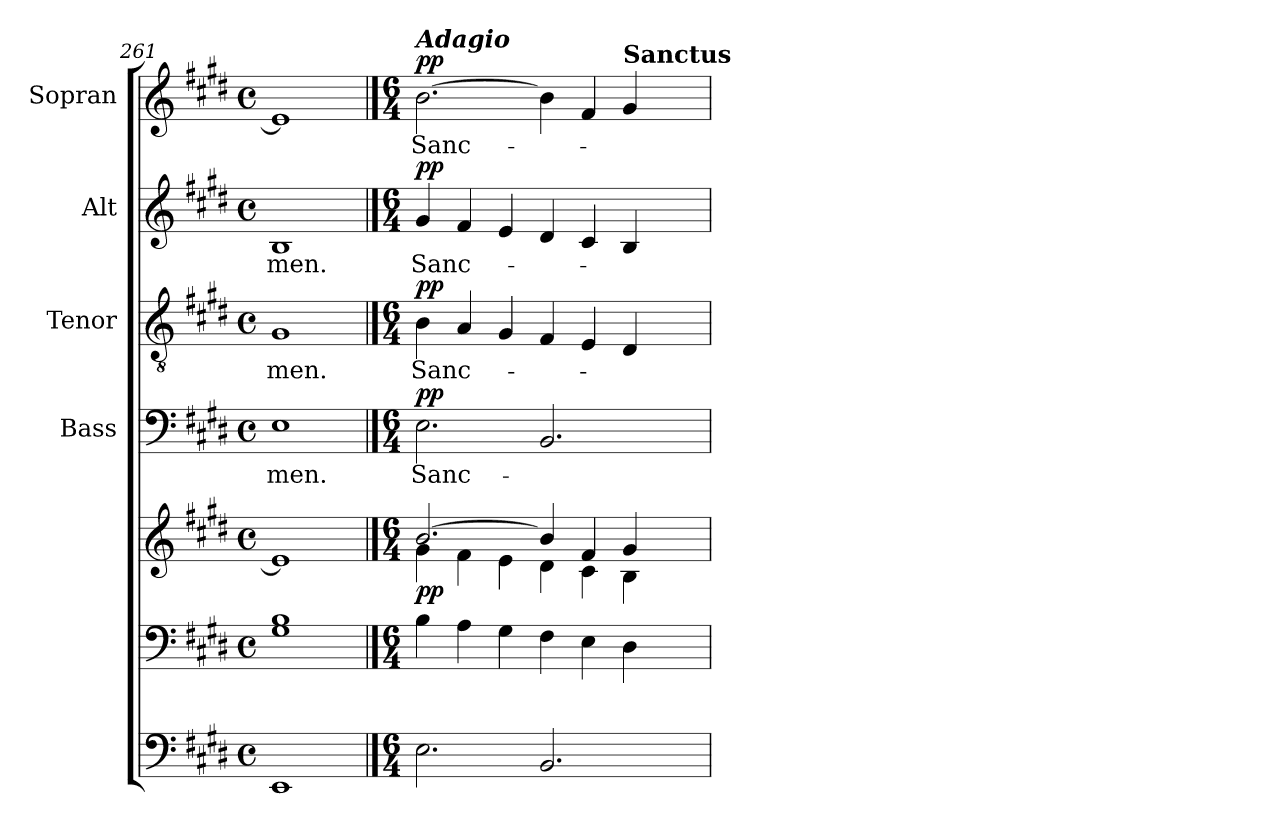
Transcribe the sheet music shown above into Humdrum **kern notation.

**kern	**kern	**kern	**dynam	**kern	**text	**dynam	**kern	**text	**dynam	**kern	**text	**dynam	**kern	**text	**dynam
*part6	*part5	*part5	*part5	*part4	*part4	*part4	*part3	*part3	*part3	*part2	*part2	*part2	*part1	*part1	*part1
*staff7	*staff6	*staff5	*staff5/6	*staff4	*staff4	*staff4	*staff3	*staff3	*staff3	*staff2	*staff2	*staff2	*staff1	*staff1	*staff1
*	*	*	*	*I"Bass	*	*	*I"Tenor	*	*	*I"Alt	*	*	*I"Sopran	*	*
*	*	*	*	*I'B.	*	*	*I'T.	*	*	*I'A.	*	*	*I'S.	*	*
*clefF4	*clefF4	*clefG2	*	*clefF4	*	*	*clefGv2	*	*	*clefG2	*	*	*clefG2	*	*
*ITrd7c12	*	*	*	*	*	*	*	*	*	*	*	*	*	*	*
*k[f#c#g#d#]	*k[f#c#g#d#]	*k[f#c#g#d#]	*	*k[f#c#g#d#]	*	*	*k[f#c#g#d#]	*	*	*k[f#c#g#d#]	*	*	*k[f#c#g#d#]	*	*
*E:	*E:	*E:	*	*E:	*	*	*E:	*	*	*E:	*	*	*E:	*	*
*M4/4	*M4/4	*M4/4	*	*M4/4	*	*	*M4/4	*	*	*M4/4	*	*	*M4/4	*	*
*met(c)	*met(c)	*met(c)	*	*met(c)	*	*	*met(c)	*	*	*met(c)	*	*	*met(c)	*	*
=261	=261	=261	=261	=261	=261	=261	=261	=261	=261	=261	=261	=261	=261	=261	=261
!	!	!	!	!	!LO:LY:b	!	!	!LO:LY:b	!	!	!LO:LY:b	!	!	!	!
1EEE	1G# 1B	1e]	.	1E	-men.	.	1G#	-men.	.	1B	-men.	.	1e]	.	.
!!LO:LB:g=z
==262	==262	==262	==262	==262	==262	==262	==262	==262	==262	==262	==262	==262	==262	==262	==262
*M6/4	*M6/4	*M6/4	*	*M6/4	*	*	*M6/4	*	*	*M6/4	*	*	*M6/4	*	*
*	*	*^	*	*	*	*	*	*	*	*	*	*	*	*	*
!	!	!	!	!	!	!	!	!	!	!	!	!	!	!LO:TX:a:Bi:t=Adagio	!	!
!	!	!	!	!LO:DY:b	!	!LO:LY:b	!LO:DY:a	!	!LO:LY:b	!LO:DY:a	!	!LO:LY:b	!LO:DY:a	!	!LO:LY:b	!LO:DY:a
2.EE\	4B\	[>2.b/	4g#\	pp	2.E\	Sanc-	pp	4B\	Sanc-	pp	4g#/	Sanc-	pp	[2.b\	Sanc-	pp
.	4A\	.	4f#\	.	.	.	.	4A/	.	.	4f#/	.	.	.	.	.
.	4G#\	.	4e\	.	.	.	.	4G#/	.	.	4e/	.	.	.	.	.
2.BBB/	4F#\	4b/]	4d#\	.	2.BB/	.	.	4F#/	.	.	4d#/	.	.	4b\]	.	.
.	4E\	4f#/	4c#\	.	.	.	.	4E/	.	.	4c#/	.	.	4f#/	.	.
!	!	!	!	!	!	!	!	!	!	!	!	!	!	!LO:TX:a:B:t=Sanctus	!	!
.	4D#\	4g#/	4B\	.	.	.	.	4D#/	.	.	4B/	.	.	4g#/	.	.
*	*	*v	*v	*	*	*	*	*	*	*	*	*	*	*	*	*
=	=	=	=	=	=	=	=	=	=	=	=	=	=	=	=
*-	*-	*-	*-	*-	*-	*-	*-	*-	*-	*-	*-	*-	*-	*-	*-
